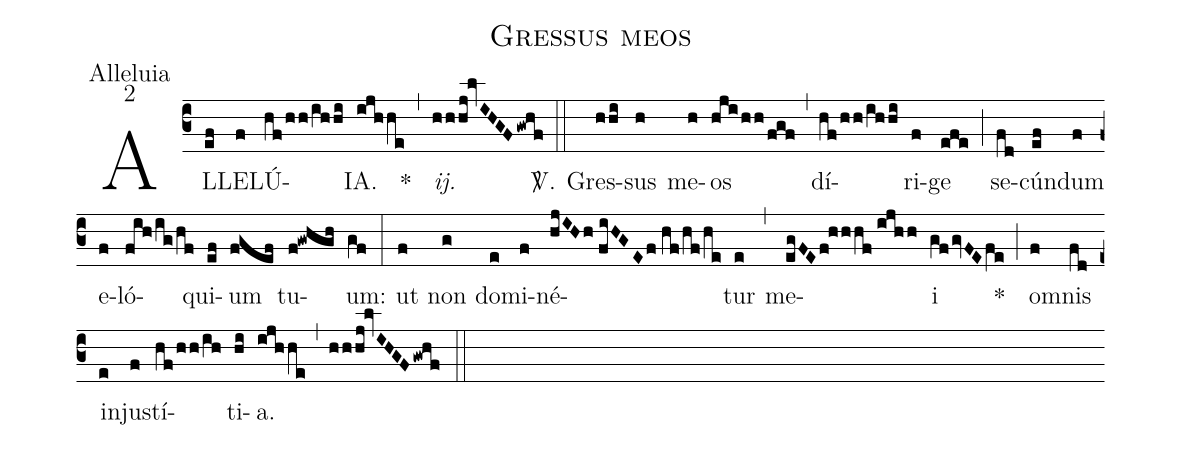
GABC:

name:Gressus meos;
office-part:Alleluia;
mode:2;
%%
(c3) AL(ef)LE(f)LÚ(hf/hh/ihhi)IA.(ijhhe) *(,) <i>ij.</i>(hhhj!lvIHGFgwhf) <sp>V/</sp>.(::) Gres(hhi)sus(h) me(h)os(hji/hh/fgf) (,) dí(hf/hh/ihhi)ri(f)ge(efe) (;) se(fd)cún(ef)dum(f) e(f)ló(fih/ig/hf)qui(ef)um(fgef) tu(f!gwhgh)um:(gf) (:) ut(f) non(g) do(e)mi(f)né(hjIHh//fiHGE/f//hf/hf/he)tur(e) (,) me(egFE/f!hhhf//ijhh)i(gf/gvFEfe) *(;) o(f)mnis(fd) in(e)ju(f)stí(hf/hh/ih)ti(hi)a.(ijhhe) (,) (hhhj!lvIHGFgwhf) (::)
